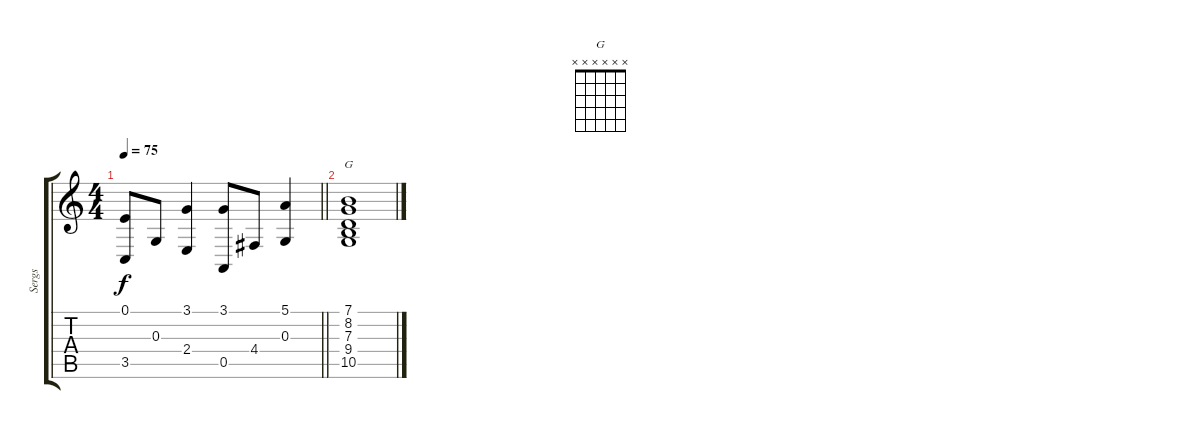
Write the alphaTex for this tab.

\track ("Sergs" "Sergs") {instrument acousticgrandpiano}
\staff {score tabs}
\tuning (E4 B3 G3 D3 A2 E2) {hide}
\chord ("G" x x x x x x)
\ts (4 4)
\tempo 75
\clef g2
\barLineRight lightlight
\ks c
(0.1 3.5).8{dy f} 0.3.8 (3.1 2.4).4 (3.1 0.5).8 4.4.8 (5.1 0.3).4 |
(7.1 8.2 7.3 9.4 10.5).1{ch "G"}
